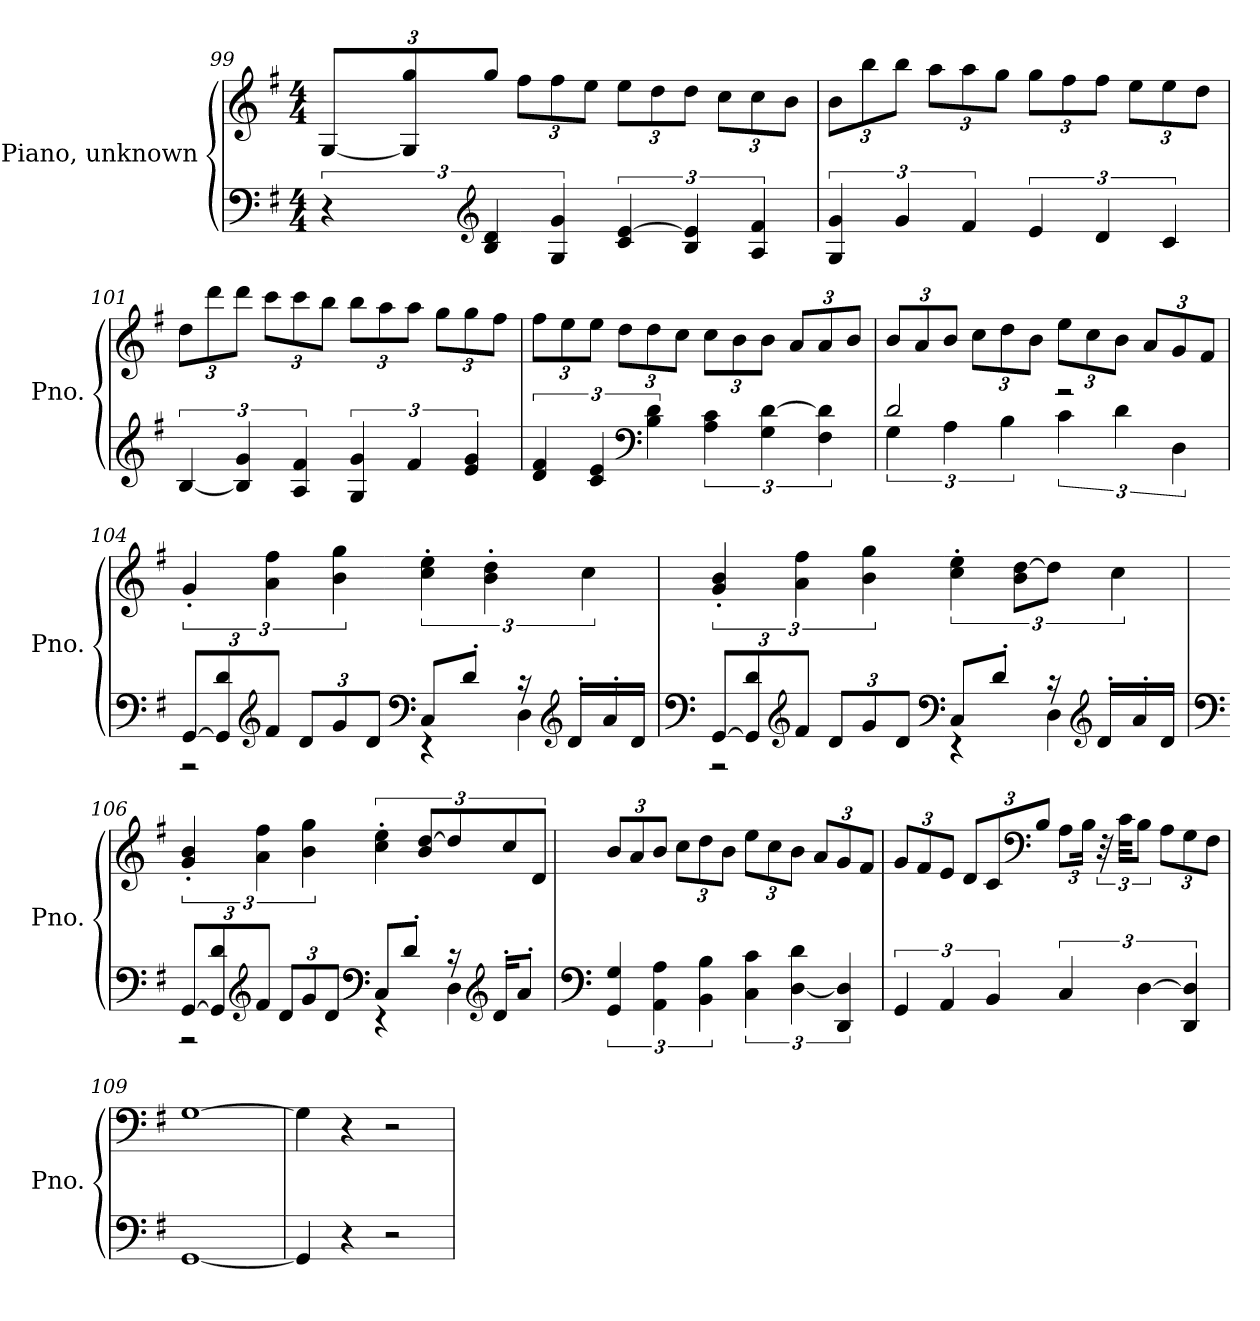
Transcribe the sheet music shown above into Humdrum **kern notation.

**kern	**kern
*part1	*part1
*staff2	*staff1
*I"Piano, unknown	*
*I'Pno.	*
*clefF4	*clefG2
*k[f#]	*k[f#]
*M4/4	*M4/4
*	*Xbrackettup
=99	=99
6r	[12G/L
.	12G/] 12gg/
*clefG2	*
6B/ 6d/	12gg/J
.	12ff#\L
6G/ 6g/	12ff#\
.	12ee\J
6c/ [6e/	12ee\L
.	12dd\
6B/ 6e/]	12dd\J
.	12cc\L
6A/ 6f#/	12cc\
.	12b\J
=100	=100
6G/ 6g/	12b\L
.	12bb\
6g/	12bb\J
.	12aa\L
6f#/	12aa\
.	12gg\J
6e/	12gg\L
.	12ff#\
6d/	12ff#\J
.	12ee\L
6c/	12ee\
.	12dd\J
!!LO:LB:g=z
=101	=101
[6B/	12dd\L
.	12ddd\
6B/] 6g/	12ddd\J
.	12ccc\L
6A/ 6f#/	12ccc\
.	12bb\J
6G/ 6g/	12bb\L
.	12aa\
6f#/	12aa\J
.	12gg\L
6e/ 6g/	12gg\
.	12ff#\J
=102	=102
6d/ 6f#/	12ff#\L
.	12ee\
6c/ 6e/	12ee\J
.	12dd\L
*clefF4	*
6B\ 6d\	12dd\
.	12cc\J
6A\ 6c\	12cc\L
.	12b\
6G\ [6d\	12b\J
.	12a/L
6F#\ 6d\]	12a/
.	12b/J
=103	=103
*^	*
2d/	6G\	12b/L
.	.	12a/
.	6A\	12b/J
.	.	12cc\L
.	6B\	12dd\
.	.	12b\J
2r	6c\	12ee\L
.	.	12cc\
.	6d\	12b\J
.	.	12a/L
.	6D\	12g/
.	.	12f#/J
!!LO:LB:g=z
=104	=104	=104
*Xbrackettup	*	*brackettup
[12GG/L	2r	6g'/
12GG/] 12d/	.	.
*clefG2	*	*
12f#/J	.	6a\ 6ff#\
12d/L	.	.
12g/	.	6b\ 6gg\
12d/J	.	.
*clefF4	*	*
8C/L	4r	6cc\' 6ee\'
8d'/J	.	.
.	.	6b\' 6dd\'
16r	4D\	.
*clefG2	*	*
16d'/LL	.	.
.	.	6cc\
16a'/	.	.
16d/JJ	.	.
=105	=105	=105
*clefF4	*	*
[12GG/L	2r	6g/' 6b/'
12GG/] 12d/	.	.
*clefG2	*	*
12f#/J	.	6a\ 6ff#\
12d/L	.	.
12g/	.	6b\ 6gg\
12d/J	.	.
*clefF4	*	*
8C/L	4r	6cc\' 6ee\'
8d'/J	.	.
.	.	12b\ [12dd\L
16r	4D\	12dd\J]
*clefG2	*	*
16d'/LL	.	.
.	.	6cc\
16a'/	.	.
16d/JJ	.	.
!!LO:LB:g=z
=106	=106	=106
*clefF4	*	*
[12GG/L	2r	6g/' 6b/'
12GG/] 12d/	.	.
*clefG2	*	*
12f#/J	.	6a\ 6ff#\
12d/L	.	.
12g/	.	6b\ 6gg\
12d/J	.	.
*clefF4	*	*
8C/L	4r	6cc\' 6ee\'
8d'/J	.	.
.	.	12b/ [12dd/L
16r	4D\	12dd/]
*clefG2	*	*
16d'/KL	.	.
.	.	12cc/
8a'/J	.	.
.	.	12d/J
*v	*v	*
=107	=107
*clefF4	*
*brackettup	*Xbrackettup
6GG/ 6G/	12b/L
.	12a/
6AA\ 6A\	12b/J
.	12cc\L
6BB\ 6B\	12dd\
.	12b\J
6C\ 6c\	12ee\L
.	12cc\
[6D\ 6d\	12b\J
.	12a/L
6DD/ 6D/]	12g/
.	12f#/J
!!LO:PB:g=z
=108	=108
6GG/	12g/L
.	12f#/
6AA/	12e/J
.	12d/L
6BB/	12c/
*	*clefF4
.	12B/J
6C/	12A\L
.	24B\Jk
*	*brackettup
.	48r
.	48c\KKL
[6D\	12B\J
*	*Xbrackettup
.	12A\L
6DD/ 6D/]	12G\
.	12F#\J
=109	=109
[1GG	[1G
=110	=110
4GG/]	4G\]
4r	4r
2r	2r
=	=
*-	*-
